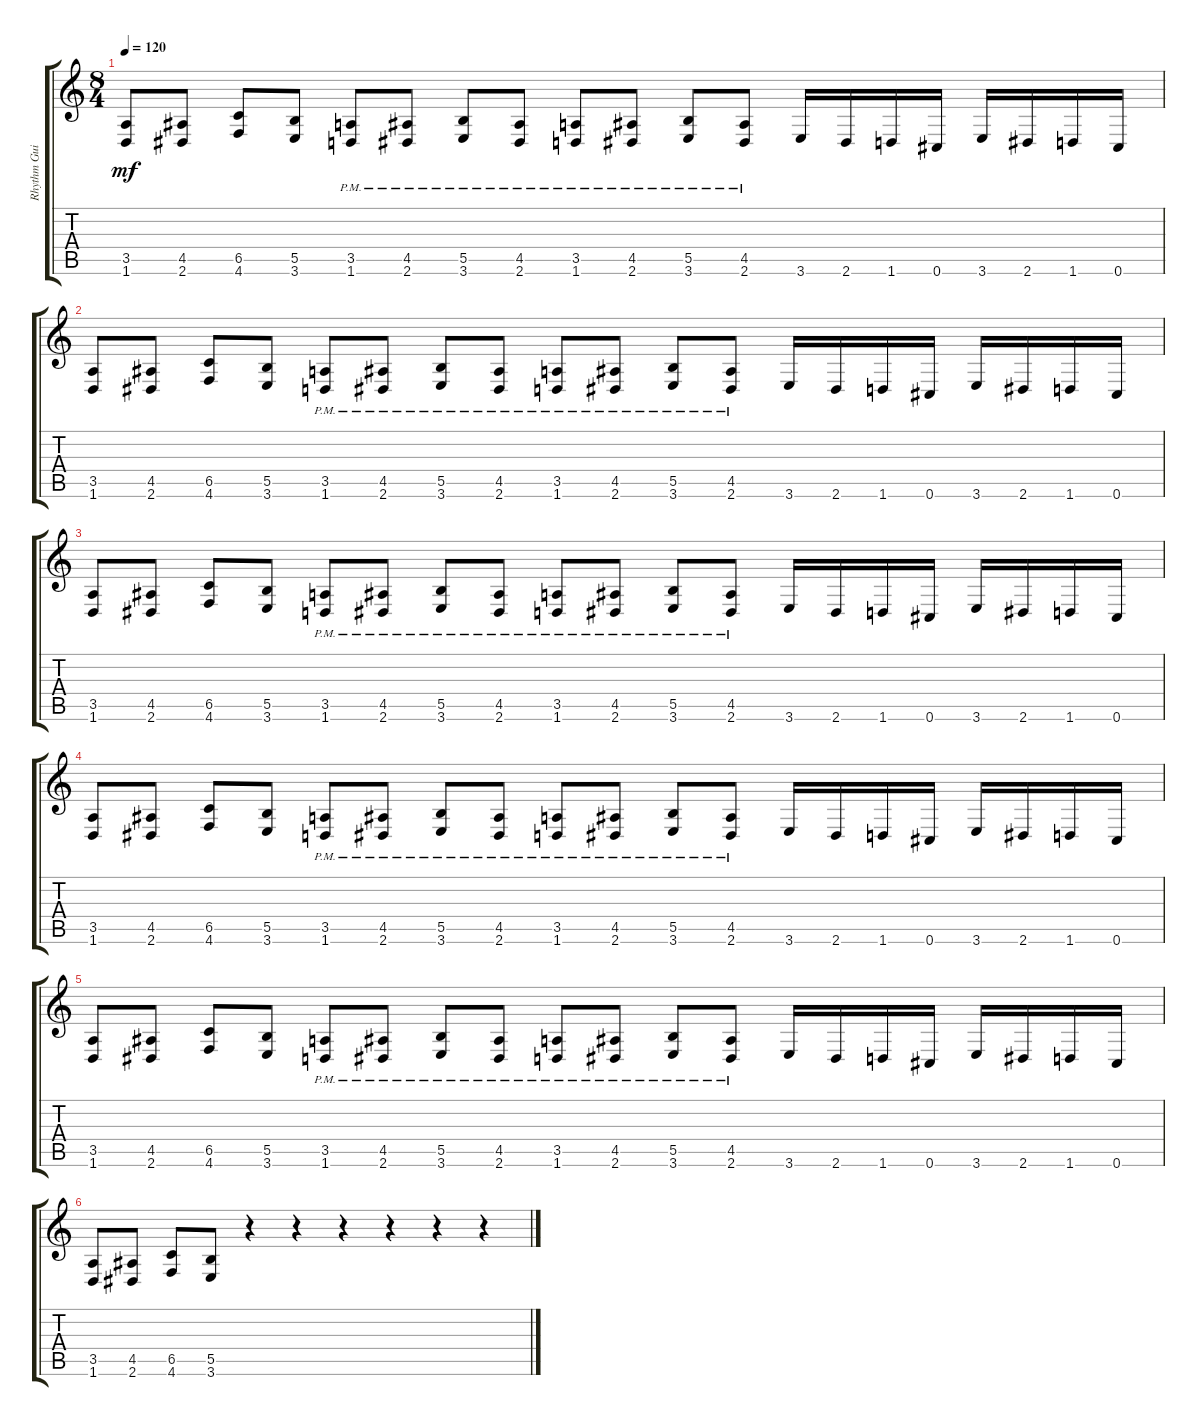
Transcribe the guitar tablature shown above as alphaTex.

\track ("Rhythm Guitar" "Rhythm Gui") {instrument distortionguitar}
\staff {score tabs}
\tuning (Db4 Ab3 E3 B2 Gb2 Db2) {hide}
\ts (8 4)
\tempo 120
\clef g2
\ks c
(3.5 1.6).8{dy mf} (4.5 2.6).8 (6.5 4.6).8 (5.5 3.6).8 (3.5{pm} 1.6{pm}).8 (4.5{pm} 2.6{pm}).8 (5.5{pm} 3.6{pm}).8 (4.5{pm} 2.6{pm}).8 (3.5{pm} 1.6{pm}).8 (4.5{pm} 2.6{pm}).8 (5.5{pm} 3.6{pm}).8 (4.5{pm} 2.6{pm}).8 3.6.16 2.6.16 1.6.16 0.6.16 3.6.16 2.6.16 1.6.16 0.6.16 |
(3.5 1.6).8 (4.5 2.6).8 (6.5 4.6).8 (5.5 3.6).8 (3.5{pm} 1.6{pm}).8 (4.5{pm} 2.6{pm}).8 (5.5{pm} 3.6{pm}).8 (4.5{pm} 2.6{pm}).8 (3.5{pm} 1.6{pm}).8 (4.5{pm} 2.6{pm}).8 (5.5{pm} 3.6{pm}).8 (4.5{pm} 2.6{pm}).8 3.6.16 2.6.16 1.6.16 0.6.16 3.6.16 2.6.16 1.6.16 0.6.16 |
(3.5 1.6).8 (4.5 2.6).8 (6.5 4.6).8 (5.5 3.6).8 (3.5{pm} 1.6{pm}).8 (4.5{pm} 2.6{pm}).8 (5.5{pm} 3.6{pm}).8 (4.5{pm} 2.6{pm}).8 (3.5{pm} 1.6{pm}).8 (4.5{pm} 2.6{pm}).8 (5.5{pm} 3.6{pm}).8 (4.5{pm} 2.6{pm}).8 3.6.16 2.6.16 1.6.16 0.6.16 3.6.16 2.6.16 1.6.16 0.6.16 |
(3.5 1.6).8 (4.5 2.6).8 (6.5 4.6).8 (5.5 3.6).8 (3.5{pm} 1.6{pm}).8 (4.5{pm} 2.6{pm}).8 (5.5{pm} 3.6{pm}).8 (4.5{pm} 2.6{pm}).8 (3.5{pm} 1.6{pm}).8 (4.5{pm} 2.6{pm}).8 (5.5{pm} 3.6{pm}).8 (4.5{pm} 2.6{pm}).8 3.6.16 2.6.16 1.6.16 0.6.16 3.6.16 2.6.16 1.6.16 0.6.16 |
(3.5 1.6).8 (4.5 2.6).8 (6.5 4.6).8 (5.5 3.6).8 (3.5{pm} 1.6{pm}).8 (4.5{pm} 2.6{pm}).8 (5.5{pm} 3.6{pm}).8 (4.5{pm} 2.6{pm}).8 (3.5{pm} 1.6{pm}).8 (4.5{pm} 2.6{pm}).8 (5.5{pm} 3.6{pm}).8 (4.5{pm} 2.6{pm}).8 3.6.16 2.6.16 1.6.16 0.6.16 3.6.16 2.6.16 1.6.16 0.6.16 |
(3.5 1.6).8 (4.5 2.6).8 (6.5 4.6).8 (5.5 3.6).8 r.4 r.4 r.4 r.4 r.4 r.4
